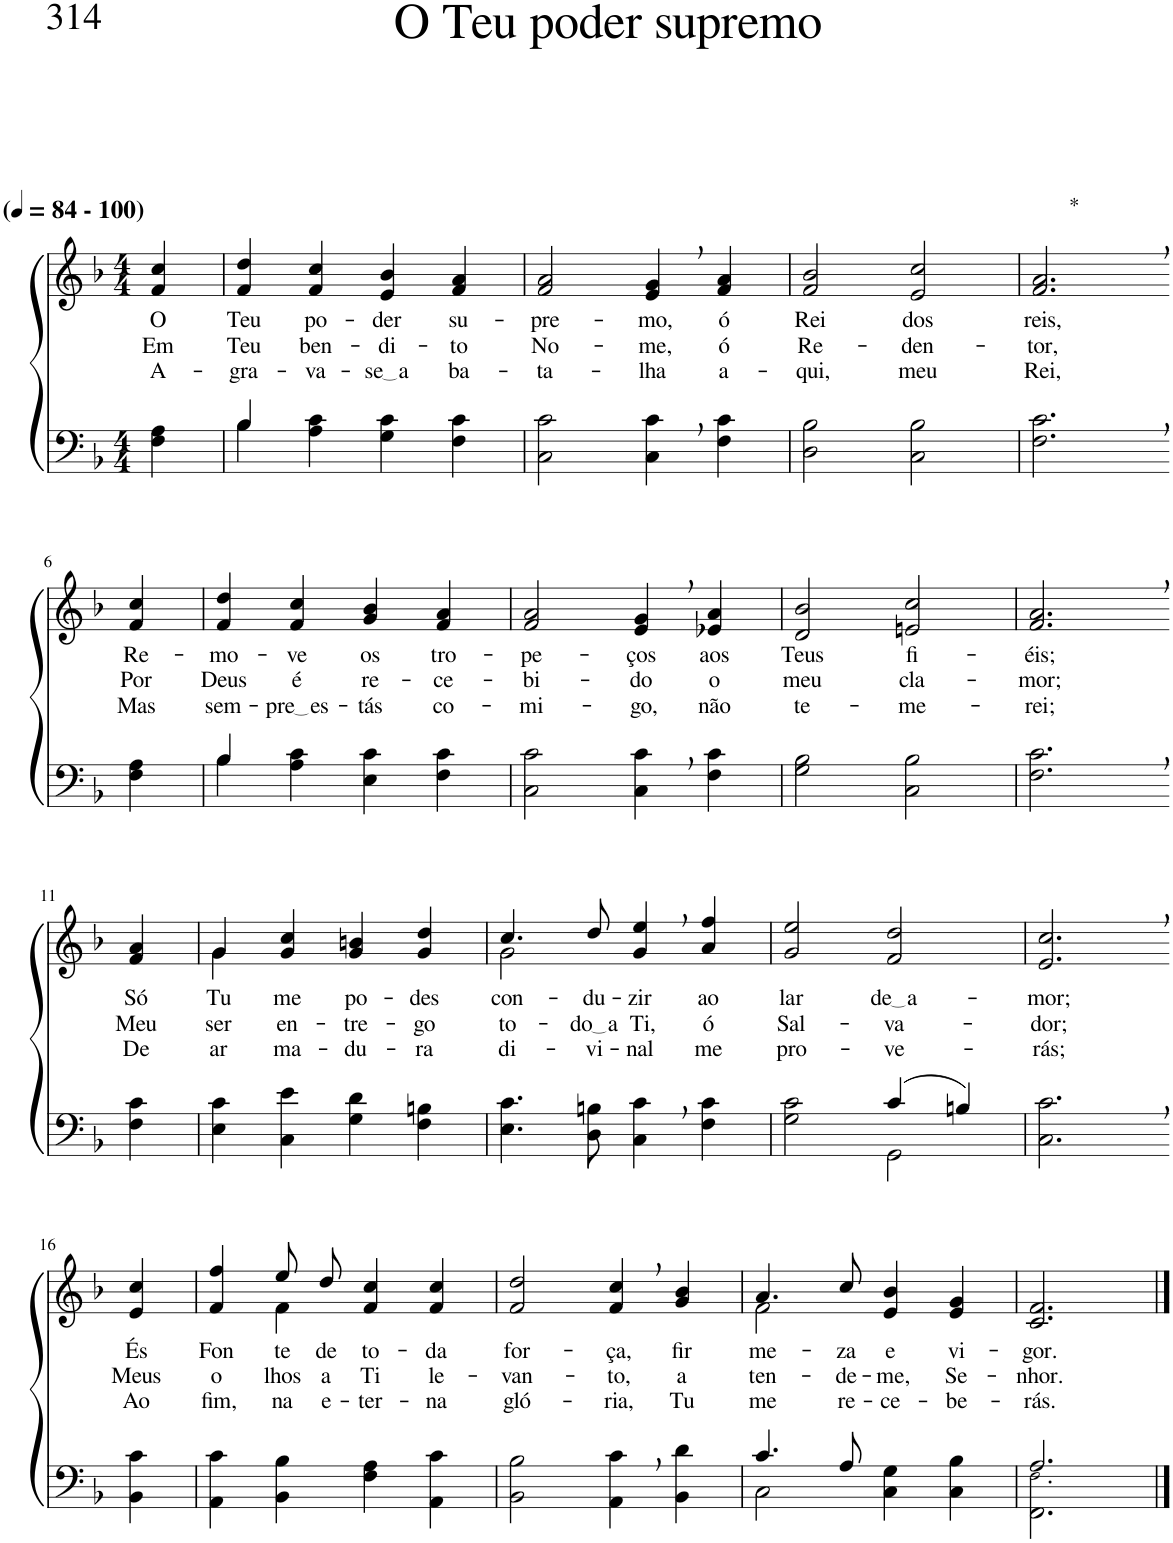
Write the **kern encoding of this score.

**kern	**kern	**text	**text	**text
*part2	*part1	*part1	*part1	*part1
*staff2	*staff1	*staff1	*staff1	*staff1
*I"Parte III e IV	*I"Parte I e II	*	*	*
*clefF4	*clefG2	*	*	*
*Trd1c2	*Trd1c2	*	*	*
*k[b-]	*k[b-]	*	*	*
*M4/4	*M4/4	*	*	*
*MM84	*MM84	*	*	*
=1	=1	=1	=1	=1
!	!LO:TX:a:B:t=(	!	!	!
!	!LO:TX:a:B:t=- 100)	!	!	!
!	!	!LO:LY:b	!LO:LY:b	!LO:LY:b
4F\ 4A\	4f/ 4cc/	O	Em	A-
=2	=2	=2	=2	=2
*^	*	*	*	*
!	!	!	!LO:LY:b	!LO:LY:b	!LO:LY:b
4B-/	4B-\	4f/ 4dd/	Teu	Teu	-gra-
!	!	!	!LO:LY:b	!LO:LY:b	!LO:LY:b
2.ryy	4A\ 4c\	4f/ 4cc/	po-	ben-	-va-
!	!	!	!LO:LY:b	!LO:LY:b	!LO:LY:b
.	4G\ 4c\	4e/ 4b-/	-der	-di-	se a
!	!	!	!LO:LY:b	!LO:LY:b	!LO:LY:b
.	4F\ 4c\	4f/ 4a/	su-	-to	ba-
=3	=3	=3	=3	=3	=3
!	!	!	!LO:LY:b	!LO:LY:b	!LO:LY:b
*v	*v	*	*	*	*
2C\ 2c\	2f/ 2a/	-pre-	No-	-ta-
!	!	!LO:LY:b	!LO:LY:b	!LO:LY:b
4C\, 4c\,	4e/, 4g/,	-mo,	-me,	-lha
!	!	!LO:LY:b	!LO:LY:b	!LO:LY:b
4F\ 4c\	4f/ 4a/	ó	ó	a-
=4	=4	=4	=4	=4
!	!	!LO:LY:b	!LO:LY:b	!LO:LY:b
2D\ 2B-\	2f/ 2b-/	Rei	Re-	-qui,
!	!	!LO:LY:b	!LO:LY:b	!LO:LY:b
2C\ 2B-\	2e/ 2cc/	dos	-den-	meu
=5	=5	=5	=5	=5
!	!LO:TX:a:t=*	!	!	!
!	!	!LO:LY:b	!LO:LY:b	!LO:LY:b
2.F\, 2.c\,	2.f/, 2.a/,	reis,	-tor,	Rei,
!!LO:LB:g=z
=6-	=6-	=6-	=6-	=6-
!	!	!LO:LY:b	!LO:LY:b	!LO:LY:b
4F\ 4A\	4f/ 4cc/	Re-	Por	Mas
=7	=7	=7	=7	=7
*^	*	*	*	*
!	!	!	!LO:LY:b	!LO:LY:b	!LO:LY:b
4B-/	4B-\	4f/ 4dd/	-mo-	Deus	sem-
!	!	!	!LO:LY:b	!LO:LY:b	!LO:LY:b
2.ryy	4A\ 4c\	4f/ 4cc/	-ve	é	pre es
!	!	!	!LO:LY:b	!LO:LY:b	!LO:LY:b
.	4E\ 4c\	4g/ 4b-/	os	re-	-tás
!	!	!	!LO:LY:b	!LO:LY:b	!LO:LY:b
.	4F\ 4c\	4f/ 4a/	tro-	-ce-	co-
=8	=8	=8	=8	=8	=8
!	!	!	!LO:LY:b	!LO:LY:b	!LO:LY:b
*v	*v	*	*	*	*
2C\ 2c\	2f/ 2a/	-pe-	-bi-	-mi-
!	!	!LO:LY:b	!LO:LY:b	!LO:LY:b
4C\, 4c\,	4e/, 4g/,	-ços	-do	-go,
!	!	!LO:LY:b	!LO:LY:b	!LO:LY:b
4F\ 4c\	4e-X/ 4a/	aos	o	não
=9	=9	=9	=9	=9
!	!	!LO:LY:b	!LO:LY:b	!LO:LY:b
2G\ 2B-\	2d/ 2b-/	Teus	meu	te-
!	!	!LO:LY:b	!LO:LY:b	!LO:LY:b
2C\ 2B-\	2en/ 2cc/	fi-	cla-	-me-
=10	=10	=10	=10	=10
!	!	!LO:LY:b	!LO:LY:b	!LO:LY:b
2.F\, 2.c\,	2.f/, 2.a/,	-éis;	-mor;	-rei;
!!LO:LB:g=z
=11-	=11-	=11-	=11-	=11-
!	!	!LO:LY:b	!LO:LY:b	!LO:LY:b
4F\ 4c\	4f/ 4a/	Só	Meu	De
=12	=12	=12	=12	=12
*	*^	*	*	*
!	!	!	!LO:LY:b	!LO:LY:b	!LO:LY:b
4E\ 4c\	4g/	4g\	Tu	ser	ar-
!	!	!	!LO:LY:b	!LO:LY:b	!LO:LY:b
4C\ 4e\	4g/ 4cc/	2.ryy	me	en-	-ma-
!	!	!	!LO:LY:b	!LO:LY:b	!LO:LY:b
4G\ 4d\	4g/ 4bn/	.	po-	-tre-	-du-
!	!	!	!LO:LY:b	!LO:LY:b	!LO:LY:b
4F\ 4Bn\	4g/ 4dd/	.	-des	-go	-ra
=13	=13	=13	=13	=13	=13
!	!	!	!LO:LY:b	!LO:LY:b	!LO:LY:b
4.E\ 4.c\	4.cc/	2g\	con-	to-	di-
!	!	!	!LO:LY:b	!LO:LY:b	!LO:LY:b
8D\ 8Bn\	8dd/	.	-du-	do a	-vi-
!	!	!	!LO:LY:b	!LO:LY:b	!LO:LY:b
4C\, 4c\,	4g/, 4ee/,	2ryy	-zir	Ti,	-nal
!	!	!	!LO:LY:b	!LO:LY:b	!LO:LY:b
4F\ 4c\	4a/ 4ff/	.	ao	ó	me
*	*v	*v	*	*	*
=14	=14	=14	=14	=14
*^	*	*	*	*
!	!	!	!LO:LY:b	!LO:LY:b	!LO:LY:b
2ryy	2G\ 2c\	2g/ 2ee/	lar	Sal-	pro-
!	!	!	!LO:LY:b	!LO:LY:b	!LO:LY:b
(4c/	2GG\	2f/ 2dd/	de a	-va-	-ve-
4Bn/)	.	.	.	.	.
*v	*v	*	*	*	*
=15	=15	=15	=15	=15
!	!	!LO:LY:b	!LO:LY:b	!LO:LY:b
2.C\, 2.c\,	2.e/, 2.cc/,	-mor;	-dor;	-rás;
!!LO:LB:g=z
=16-	=16-	=16-	=16-	=16-
!	!	!LO:LY:b	!LO:LY:b	!LO:LY:b
4BB-\ 4c\	4e/ 4cc/	És	Meus	Ao
=17	=17	=17	=17	=17
!	!	!LO:LY:b	!LO:LY:b	!LO:LY:b
*	*^	*	*	*
4AA\ 4c\	4f/ 4ff/	4ryy	Fon-	o-	fim,
!	!	!	!LO:LY:b	!LO:LY:b	!LO:LY:b
4BB-\ 4B-\	8ee/L	4f\	-te	-lhos	na
!	!	!	!LO:LY:b	!LO:LY:b	!LO:LY:b
.	8dd/J	.	de	a	e-
!	!	!	!LO:LY:b	!LO:LY:b	!LO:LY:b
4F\ 4A\	4f/ 4cc/	2ryy	to-	Ti	-ter-
!	!	!	!LO:LY:b	!LO:LY:b	!LO:LY:b
4AA\ 4c\	4f/ 4cc/	.	-da	le-	-na
*	*v	*v	*	*	*
=18	=18	=18	=18	=18
!	!	!LO:LY:b	!LO:LY:b	!LO:LY:b
2BB-\ 2B-\	2f/ 2dd/	for-	-van-	gló-
!	!	!LO:LY:b	!LO:LY:b	!LO:LY:b
4AA\, 4c\,	4f/, 4cc/,	-ça,	-to,	-ria,
!	!	!LO:LY:b	!LO:LY:b	!LO:LY:b
4BB-\ 4d\	4g/ 4b-/	fir-	a-	Tu
=19	=19	=19	=19	=19
*^	*^	*	*	*
!	!	!	!	!LO:LY:b	!LO:LY:b	!LO:LY:b
4.c/	2C\	4.a/	2f\	me-	-ten-	me
!	!	!	!	!LO:LY:b	!LO:LY:b	!LO:LY:b
8A/	.	8cc/	.	-za	-de-	re-
!	!	!	!	!LO:LY:b	!LO:LY:b	!LO:LY:b
2ryy	4C\ 4G\	4e/ 4b-/	2ryy	e	-me,	-ce-
!	!	!	!	!LO:LY:b	!LO:LY:b	!LO:LY:b
.	4C\ 4B-\	4e/ 4g/	.	vi-	Se-	-be-
*	*	*v	*v	*	*	*
=20	=20	=20	=20	=20	=20
!	!	!	!LO:LY:b	!LO:LY:b	!LO:LY:b
2.A/	2.FF\ 2.F!\	2.c/ 2.f/	-gor.	-nhor.	-rás.
*v	*v	*	*	*	*
==	==	==	==	==
*-	*-	*-	*-	*-
